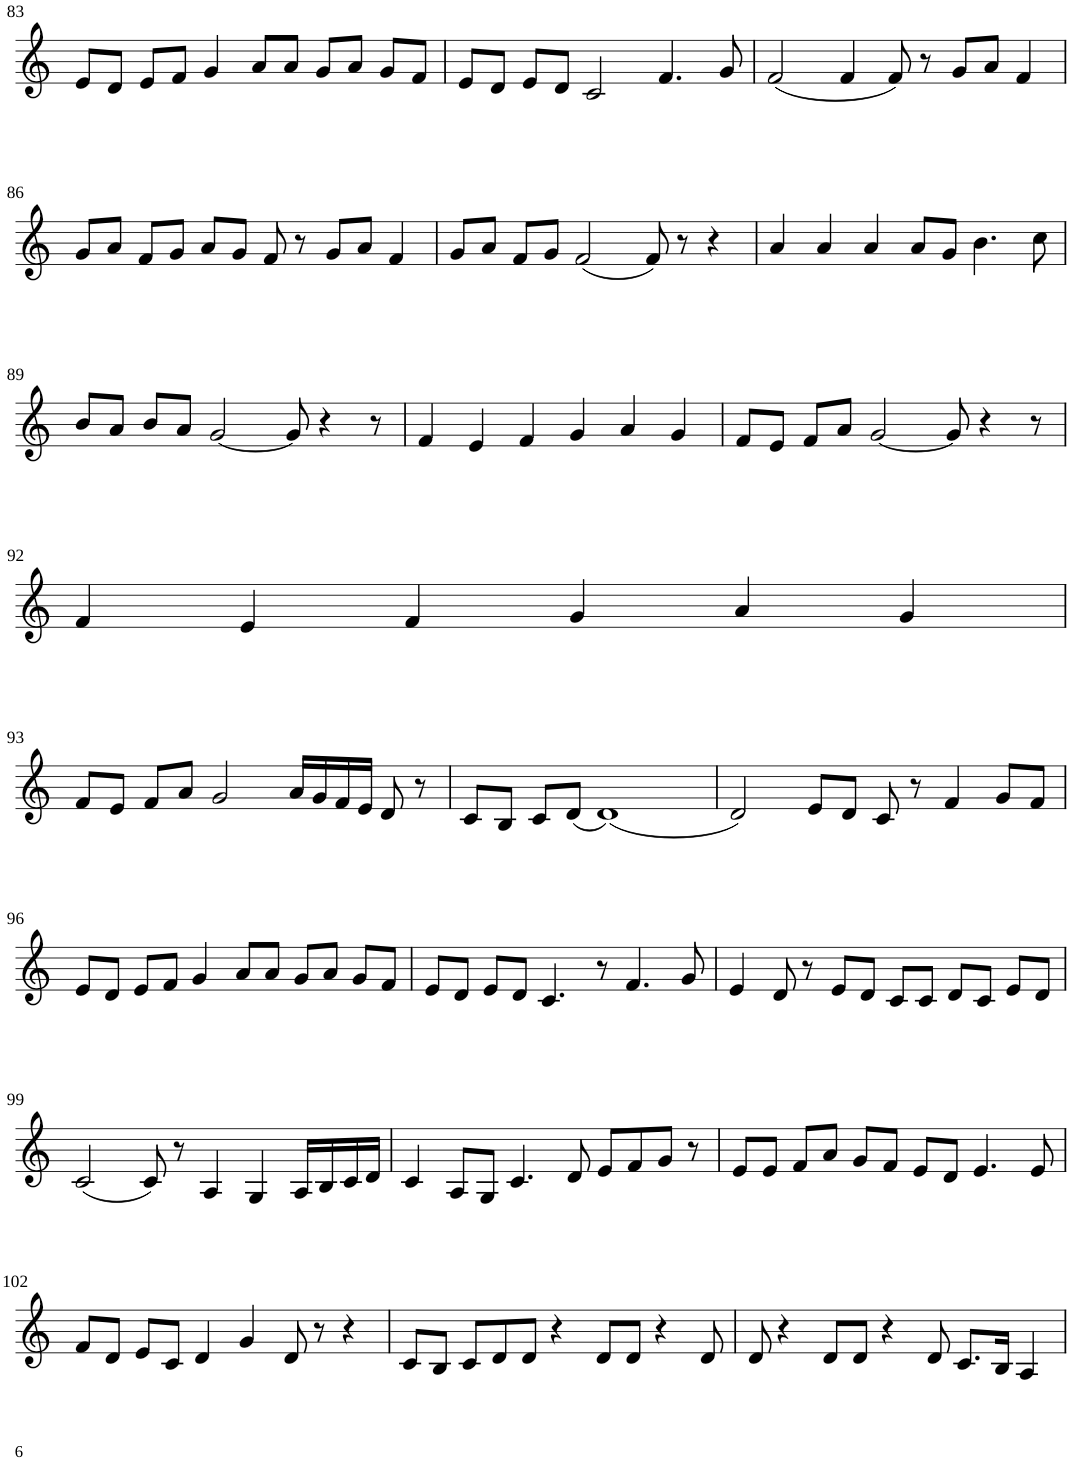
**kern
*part1
*staff1
*I"Violin
!!LO:PB:g=z
*clefG2
*k[]
*M6/4
=83
8e/L
8d/J
8e/L
8f/J
4g/
8a/L
8a/J
8g/L
8a/J
8g/L
8f/J
=84
8e/L
8d/J
8e/L
8d/J
2c/
4.f/
8g/
=85
(2f/
4f/
8f/)
8r
8g/L
8a/J
4f/
!!LO:LB:g=z
=86
8g/L
8a/J
8f/L
8g/J
8a/L
8g/J
8f/
8r
8g/L
8a/J
4f/
=87
8g/L
8a/J
8f/L
8g/J
(2f/
8f/)
8r
4r
=88
4a/
4a/
4a/
8a/L
8g/J
4.b\
8cc\
!!LO:LB:g=z
=89
8b/L
8a/J
8b/L
8a/J
[2g/
8g/]
4r
8r
=90
4f/
4e/
4f/
4g/
4a/
4g/
=91
8f/L
8e/J
8f/L
8a/J
[2g/
8g/]
4r
8r
!!LO:LB:g=z
=92
4f/
4e/
4f/
4g/
4a/
4g/
!!LO:LB:g=z
=93
8f/L
8e/J
8f/L
8a/J
2g/
16a/LL
16g/
16f/
16e/JJ
8d/
8r
=94
8c/L
8B/J
8c/L
(8d/J
(1d)
=95
2d/)
8e/L
8d/J
8c/
8r
4f/
8g/L
8f/J
!!LO:LB:g=z
=96
8e/L
8d/J
8e/L
8f/J
4g/
8a/L
8a/J
8g/L
8a/J
8g/L
8f/J
=97
8e/L
8d/J
8e/L
8d/J
4.c/
8r
4.f/
8g/
=98
4e/
8d/
8r
8e/L
8d/J
8c/L
8c/J
8d/L
8c/J
8e/L
8d/J
!!LO:LB:g=z
=99
(2c/
8c/)
8r
4A/
4G/
16A/LL
16B/
16c/
16d/JJ
=100
4c/
8A/L
8G/J
4.c/
8d/
8e/L
8f/
8g/J
8r
=101
8e/L
8e/J
8f/L
8a/J
8g/L
8f/J
8e/L
8d/J
4.e/
8e/
!!LO:LB:g=z
=102
8f/L
8d/J
8e/L
8c/J
4d/
4g/
8d/
8r
4r
=103
8c/L
8B/J
8c/L
8d/
8d/J
4r
8d/L
8d/J
4r
8d/
=104
8d/
4r
8d/L
8d/J
4r
8d/
8.c/L
16B/Jk
4A/
=
*-
